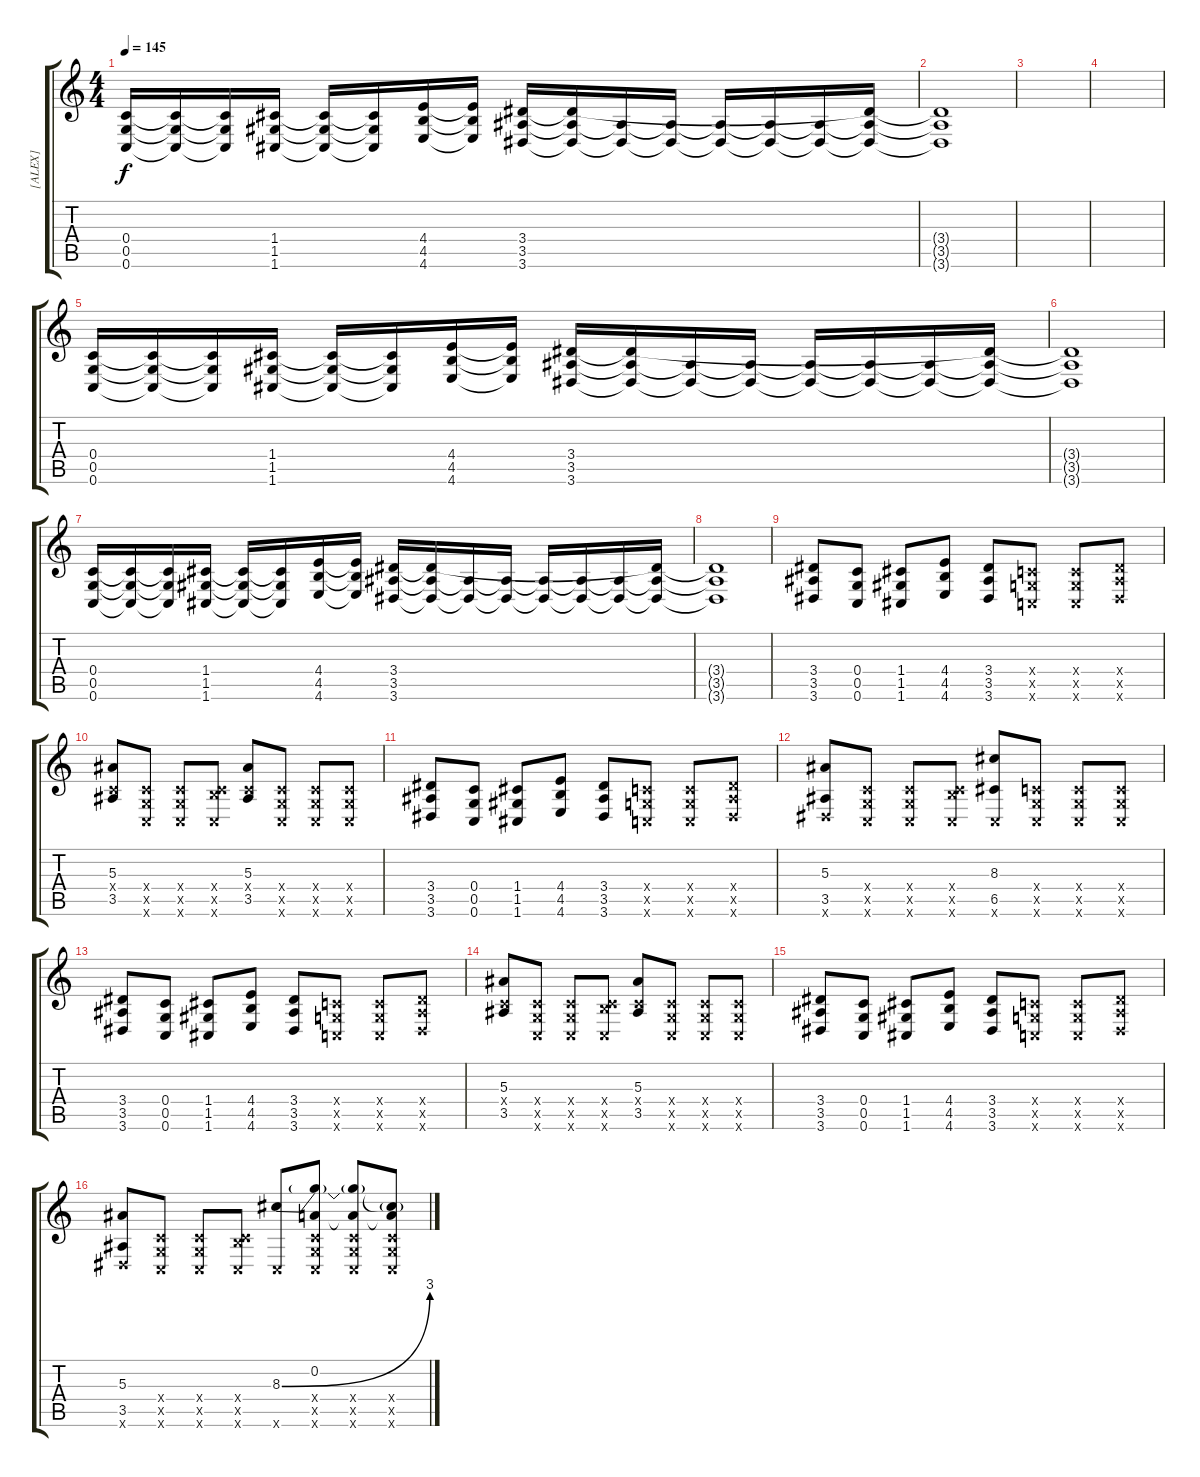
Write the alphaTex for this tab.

\track ("[ALEX]" "[ALEX]") {instrument overdrivenguitar}
\staff {score tabs}
\tuning (D4 A3 F3 C3 G2 C2) {hide}
\ts (4 4)
\tempo 145
\clef g2
\ks c
(0.4 0.5 0.6).16{dy f} (0.4{t} 0.5{t} 0.6{t}).16 (0.4{t} 0.5{t} 0.6{t}).16 (1.4 1.5 1.6).16 (1.4{t} 1.5{t} 1.6{t}).16 (1.4{t} 1.5{t} 1.6{t}).16 (4.4 4.5 4.6).16 (4.4{t} 4.5{t} 4.6{t}).16 (3.4 3.5 3.6).16 (3.4{t} 3.5{t} 3.6{t}).16 (3.5{t} 3.6{t}).16 (3.5{t} 3.6{t}).16 (3.5{t} 3.6{t}).16 (3.5{t} 3.6{t}).16 (3.5{t} 3.6{t}).16 (3.4{t} 3.5{t} 3.6{t}).16 |
(3.4{t} 3.5{t} 3.6{t}).1 |
|
|
(0.4 0.5 0.6).16 (0.4{t} 0.5{t} 0.6{t}).16 (0.4{t} 0.5{t} 0.6{t}).16 (1.4 1.5 1.6).16 (1.4{t} 1.5{t} 1.6{t}).16 (1.4{t} 1.5{t} 1.6{t}).16 (4.4 4.5 4.6).16 (4.4{t} 4.5{t} 4.6{t}).16 (3.4 3.5 3.6).16 (3.4{t} 3.5{t} 3.6{t}).16 (3.5{t} 3.6{t}).16 (3.5{t} 3.6{t}).16 (3.5{t} 3.6{t}).16 (3.5{t} 3.6{t}).16 (3.5{t} 3.6{t}).16 (3.4{t} 3.5{t} 3.6{t}).16 |
(3.4{t} 3.5{t} 3.6{t}).1 |
(0.4 0.5 0.6).16 (0.4{t} 0.5{t} 0.6{t}).16 (0.4{t} 0.5{t} 0.6{t}).16 (1.4 1.5 1.6).16 (1.4{t} 1.5{t} 1.6{t}).16 (1.4{t} 1.5{t} 1.6{t}).16 (4.4 4.5 4.6).16 (4.4{t} 4.5{t} 4.6{t}).16 (3.4 3.5 3.6).16 (3.4{t} 3.5{t} 3.6{t}).16 (3.5{t} 3.6{t}).16 (3.5{t} 3.6{t}).16 (3.5{t} 3.6{t}).16 (3.5{t} 3.6{t}).16 (3.5{t} 3.6{t}).16 (3.4{t} 3.5{t} 3.6{t}).16 |
(3.4{t} 3.5{t} 3.6{t}).1 |
(3.4 3.5 3.6).8 (0.4 0.5 0.6).8 (1.4 1.5 1.6).8 (4.4 4.5 4.6).8 (3.4 3.5 3.6).8 (0.4{x} 0.5{x} 0.6{x}).8 (0.4{x} 0.5{x} 0.6{x}).8 (3.4{x} 3.5{x} 3.6{x}).8 |
(5.3 0.4{x} 3.5).8 (0.4{x} 0.5{x} 0.6{x}).8 (0.4{x} 0.5{x} 0.6{x}).8 (0.4{x} 4.5{x} 0.6{x}).8 (5.3 0.4{x} 3.5).8 (0.4{x} 0.5{x} 0.6{x}).8 (0.4{x} 0.5{x} 0.6{x}).8 (0.4{x} 0.5{x} 0.6{x}).8 |
(3.4 3.5 3.6).8 (0.4 0.5 0.6).8 (1.4 1.5 1.6).8 (4.4 4.5 4.6).8 (3.4 3.5 3.6).8 (0.4{x} 0.5{x} 0.6{x}).8 (0.4{x} 0.5{x} 0.6{x}).8 (3.4{x} 3.5{x} 3.6{x}).8 |
(5.3 3.5 3.6{x}).8 (0.4{x} 0.5{x} 0.6{x}).8 (0.4{x} 0.5{x} 0.6{x}).8 (0.4{x} 4.5{x} 0.6{x}).8 (8.3 6.5 0.6{x}).8 (0.4{x} 0.5{x} 0.6{x}).8 (0.4{x} 0.5{x} 0.6{x}).8 (0.4{x} 0.5{x} 0.6{x}).8 |
(3.4 3.5 3.6).8 (0.4 0.5 0.6).8 (1.4 1.5 1.6).8 (4.4 4.5 4.6).8 (3.4 3.5 3.6).8 (0.4{x} 0.5{x} 0.6{x}).8 (0.4{x} 0.5{x} 0.6{x}).8 (3.4{x} 3.5{x} 3.6{x}).8 |
(5.3 0.4{x} 3.5).8 (0.4{x} 0.5{x} 0.6{x}).8 (0.4{x} 0.5{x} 0.6{x}).8 (0.4{x} 4.5{x} 0.6{x}).8 (5.3 0.4{x} 3.5).8 (0.4{x} 0.5{x} 0.6{x}).8 (0.4{x} 0.5{x} 0.6{x}).8 (0.4{x} 0.5{x} 0.6{x}).8 |
(3.4 3.5 3.6).8 (0.4 0.5 0.6).8 (1.4 1.5 1.6).8 (4.4 4.5 4.6).8 (3.4 3.5 3.6).8 (0.4{x} 0.5{x} 0.6{x}).8 (0.4{x} 0.5{x} 0.6{x}).8 (3.4{x} 3.5{x} 3.6{x}).8 |
(5.3 3.5 3.6{x}).8 (0.4{x} 0.5{x} 0.6{x}).8 (0.4{x} 0.5{x} 0.6{x}).8 (0.4{x} 4.5{x} 0.6{x}).8 (8.3{be (bend 0 0 60 12)} 0.6{x}).8 (0.2 8.3{t} 0.4{x} 0.5{x} 0.6{x}).8 (0.2{t} 8.3{t} 0.4{x} 0.5{x} 0.6{x}).8 (0.2{t} 8.3{t} 0.4{x} 0.5{x} 0.6{x}).8
